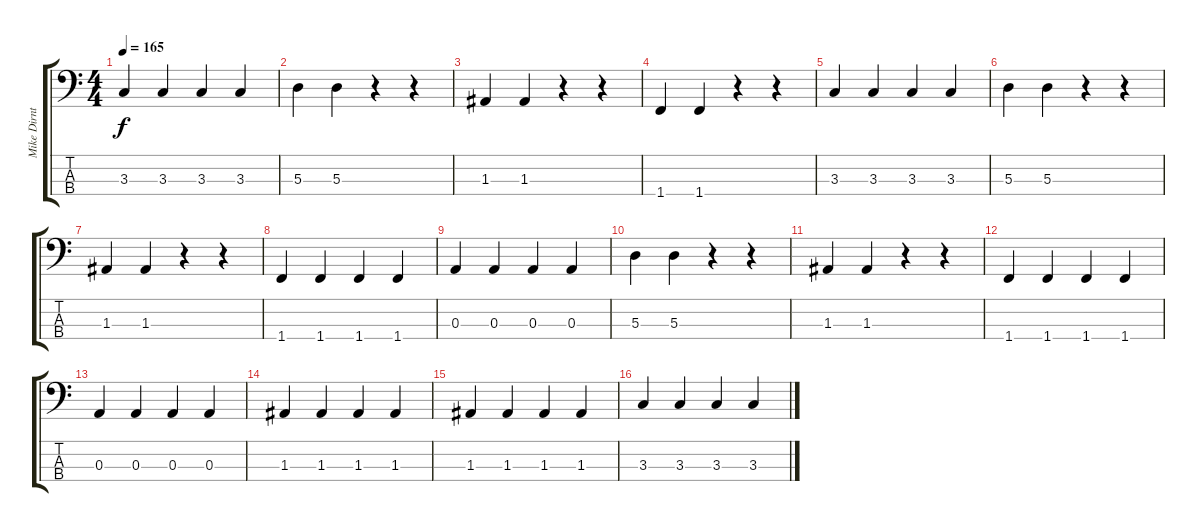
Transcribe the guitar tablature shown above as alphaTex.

\track ("Mike Dirnt - Bass" "Mike Dirnt") {instrument electricbassfinger}
\staff {score tabs}
\tuning (G2 D2 A1 E1) {hide}
\ts (4 4)
\tempo 165
\clef f4
\ks c
3.3.4{dy f} 3.3.4 3.3.4 3.3.4 |
5.3.4 5.3.4 r.4 r.4 |
1.3.4 1.3.4 r.4 r.4 |
1.4.4 1.4.4 r.4 r.4 |
3.3.4 3.3.4 3.3.4 3.3.4 |
5.3.4 5.3.4 r.4 r.4 |
1.3.4 1.3.4 r.4 r.4 |
1.4.4 1.4.4 1.4.4 1.4.4 |
0.3.4 0.3.4 0.3.4 0.3.4 |
5.3.4 5.3.4 r.4 r.4 |
1.3.4 1.3.4 r.4 r.4 |
1.4.4 1.4.4 1.4.4 1.4.4 |
0.3.4 0.3.4 0.3.4 0.3.4 |
1.3.4 1.3.4 1.3.4 1.3.4 |
1.3.4 1.3.4 1.3.4 1.3.4 |
3.3.4 3.3.4 3.3.4 3.3.4
